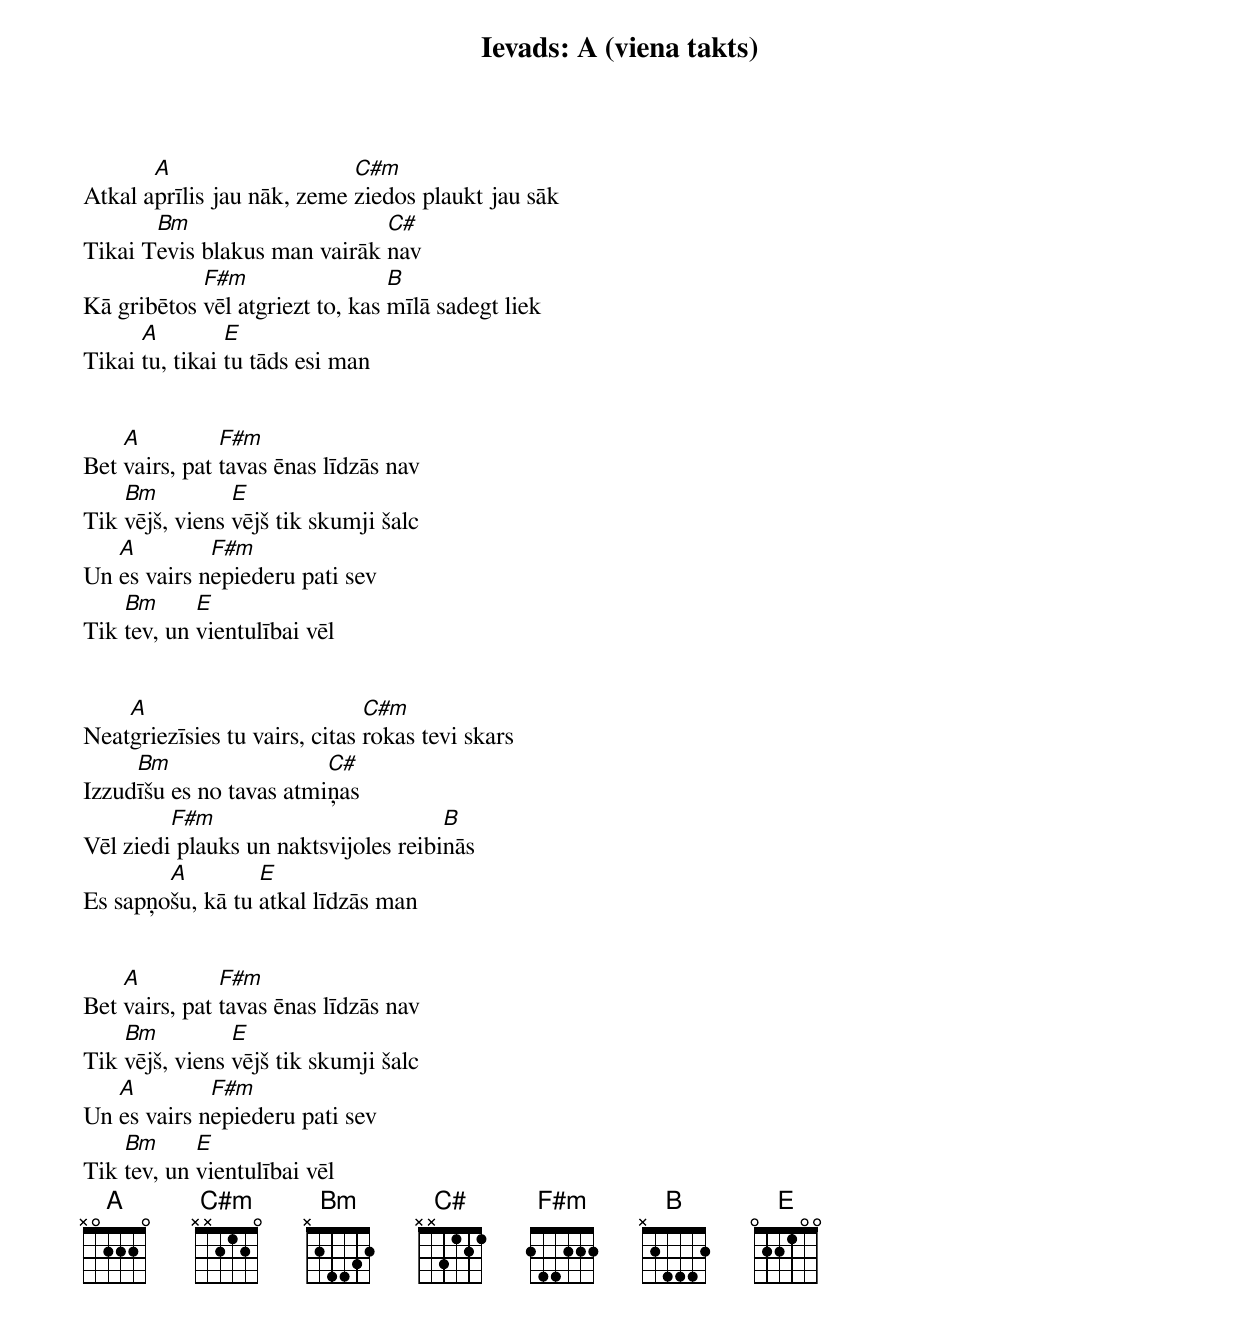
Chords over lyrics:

Ievads: A (viena takts)

       A                    C#m
Atkal aprīlis jau nāk, zeme ziedos plaukt jau sāk
       Bm                     C#
Tikai Tevis blakus man vairāk nav
            F#m                  B
Kā gribētos vēl atgriezt to, kas mīlā sadegt liek
      A         E
Tikai tu, tikai tu tāds esi man


    A          F#m
Bet vairs, pat tavas ēnas līdzās nav
    Bm          E
Tik vējš, viens vējš tik skumji šalc
   A         F#m
Un es vairs nepiederu pati sev
    Bm      E
Tik tev, un vientulībai vēl


    A                          C#m
Neatgriezīsies tu vairs, citas rokas tevi skars
     Bm                  C#
Izzudīšu es no tavas atmiņas
         F#m                          B
Vēl ziedi plauks un naktsvijoles reibinās
        A         E
Es sapņošu, kā tu atkal līdzās man


    A          F#m
Bet vairs, pat tavas ēnas līdzās nav
    Bm          E
Tik vējš, viens vējš tik skumji šalc
   A         F#m
Un es vairs nepiederu pati sev
    Bm      E
Tik tev, un vientulībai vēl
